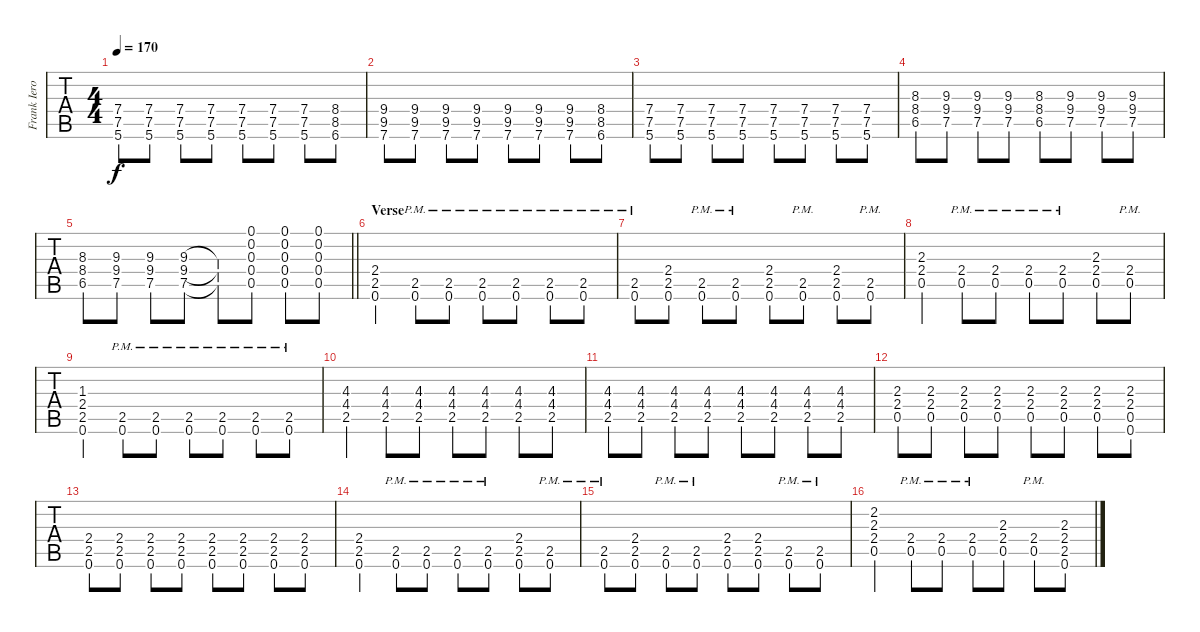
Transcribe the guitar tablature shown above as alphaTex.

\track ("Frank Iero - Guitar One" "Frank Iero") {instrument distortionguitar}
\staff {tabs}
\tuning (E4 B3 G3 D3 A2 E2) {hide}
\ts (4 4)
\tempo 170
\clef g2
\ks c
(7.4 7.5 5.6).8{dy f} (7.4 7.5 5.6).8 (7.4 7.5 5.6).8 (7.4 7.5 5.6).8 (7.4 7.5 5.6).8 (7.4 7.5 5.6).8 (7.4 7.5 5.6).8 (8.4 8.5 6.6).8 |
(9.4 9.5 7.6).8 (9.4 9.5 7.6).8 (9.4 9.5 7.6).8 (9.4 9.5 7.6).8 (9.4 9.5 7.6).8 (9.4 9.5 7.6).8 (9.4 9.5 7.6).8 (8.4 8.5 6.6).8 |
(7.4 7.5 5.6).8 (7.4 7.5 5.6).8 (7.4 7.5 5.6).8 (7.4 7.5 5.6).8 (7.4 7.5 5.6).8 (7.4 7.5 5.6).8 (7.4 7.5 5.6).8 (7.4 7.5 5.6).8 |
(8.3 8.4 6.5).8 (9.3 9.4 7.5).8 (9.3 9.4 7.5).8 (9.3 9.4 7.5).8 (8.3 8.4 6.5).8 (9.3 9.4 7.5).8 (9.3 9.4 7.5).8 (9.3 9.4 7.5).8 |
\barLineRight lightlight
(8.3 8.4 6.5).8 (9.3 9.4 7.5).8 (9.3 9.4 7.5).8 (9.3 9.4 7.5).8 (9.3{t} 9.4{t} 7.5{t}).8 (0.1 0.2 0.3 0.4 0.5).8 (0.1 0.2 0.3 0.4 0.5).8 (0.1 0.2 0.3 0.4 0.5).8 |
\section ("" "Verse")
(2.4 2.5 0.6).4 (2.5{pm} 0.6{pm}).8 (2.5{pm} 0.6{pm}).8 (2.5{pm} 0.6{pm}).8 (2.5{pm} 0.6{pm}).8 (2.5{pm} 0.6{pm}).8 (2.5{pm} 0.6{pm}).8 |
(2.5{pm} 0.6{pm}).8 (2.4 2.5 0.6).8 (2.5{pm} 0.6{pm}).8 (2.5{pm} 0.6{pm}).8 (2.4 2.5 0.6).8 (2.5{pm} 0.6{pm}).8 (2.4 2.5 0.6).8 (2.5{pm} 0.6{pm}).8 |
(2.3 2.4 0.5).4 (2.4{pm} 0.5{pm}).8 (2.4{pm} 0.5{pm}).8 (2.4{pm} 0.5{pm}).8 (2.4{pm} 0.5{pm}).8 (2.3 2.4 0.5).8 (2.4{pm} 0.5{pm}).8 |
(1.3 2.4 2.5 0.6).4 (2.5{pm} 0.6{pm}).8 (2.5{pm} 0.6{pm}).8 (2.5{pm} 0.6{pm}).8 (2.5{pm} 0.6{pm}).8 (2.5{pm} 0.6{pm}).8 (2.5{pm} 0.6{pm}).8 |
(4.3 4.4 2.5).4 (4.3 4.4 2.5).8 (4.3 4.4 2.5).8 (4.3 4.4 2.5).8 (4.3 4.4 2.5).8 (4.3 4.4 2.5).8 (4.3 4.4 2.5).8 |
(4.3 4.4 2.5).8 (4.3 4.4 2.5).8 (4.3 4.4 2.5).8 (4.3 4.4 2.5).8 (4.3 4.4 2.5).8 (4.3 4.4 2.5).8 (4.3 4.4 2.5).8 (4.3 4.4 2.5).8 |
(2.3 2.4 0.5).8 (2.3 2.4 0.5).8 (2.3 2.4 0.5).8 (2.3 2.4 0.5).8 (2.3 2.4 0.5).8 (2.3 2.4 0.5).8 (2.3 2.4 0.5).8 (2.3 2.4 0.5 0.6).8 |
(2.4 2.5 0.6).8 (2.4 2.5 0.6).8 (2.4 2.5 0.6).8 (2.4 2.5 0.6).8 (2.4 2.5 0.6).8 (2.4 2.5 0.6).8 (2.4 2.5 0.6).8 (2.4 2.5 0.6).8 |
(2.4 2.5 0.6).4 (2.5{pm} 0.6{pm}).8 (2.5{pm} 0.6{pm}).8 (2.5{pm} 0.6{pm}).8 (2.5{pm} 0.6{pm}).8 (2.4 2.5 0.6).8 (2.5{pm} 0.6{pm}).8 |
(2.5{pm} 0.6{pm}).8 (2.4 2.5 0.6).8 (2.5{pm} 0.6{pm}).8 (2.5{pm} 0.6{pm}).8 (2.4 2.5 0.6).8 (2.4 2.5 0.6).8 (2.5{pm} 0.6{pm}).8 (2.5{pm} 0.6{pm}).8 |
(2.2 2.3 2.4 0.5).4 (2.4{pm} 0.5{pm}).8 (2.4{pm} 0.5{pm}).8 (2.4{pm} 0.5{pm}).8 (2.3 2.4 0.5).8 (2.4{pm} 0.5{pm}).8 (2.3 2.4 2.5 0.6).8
